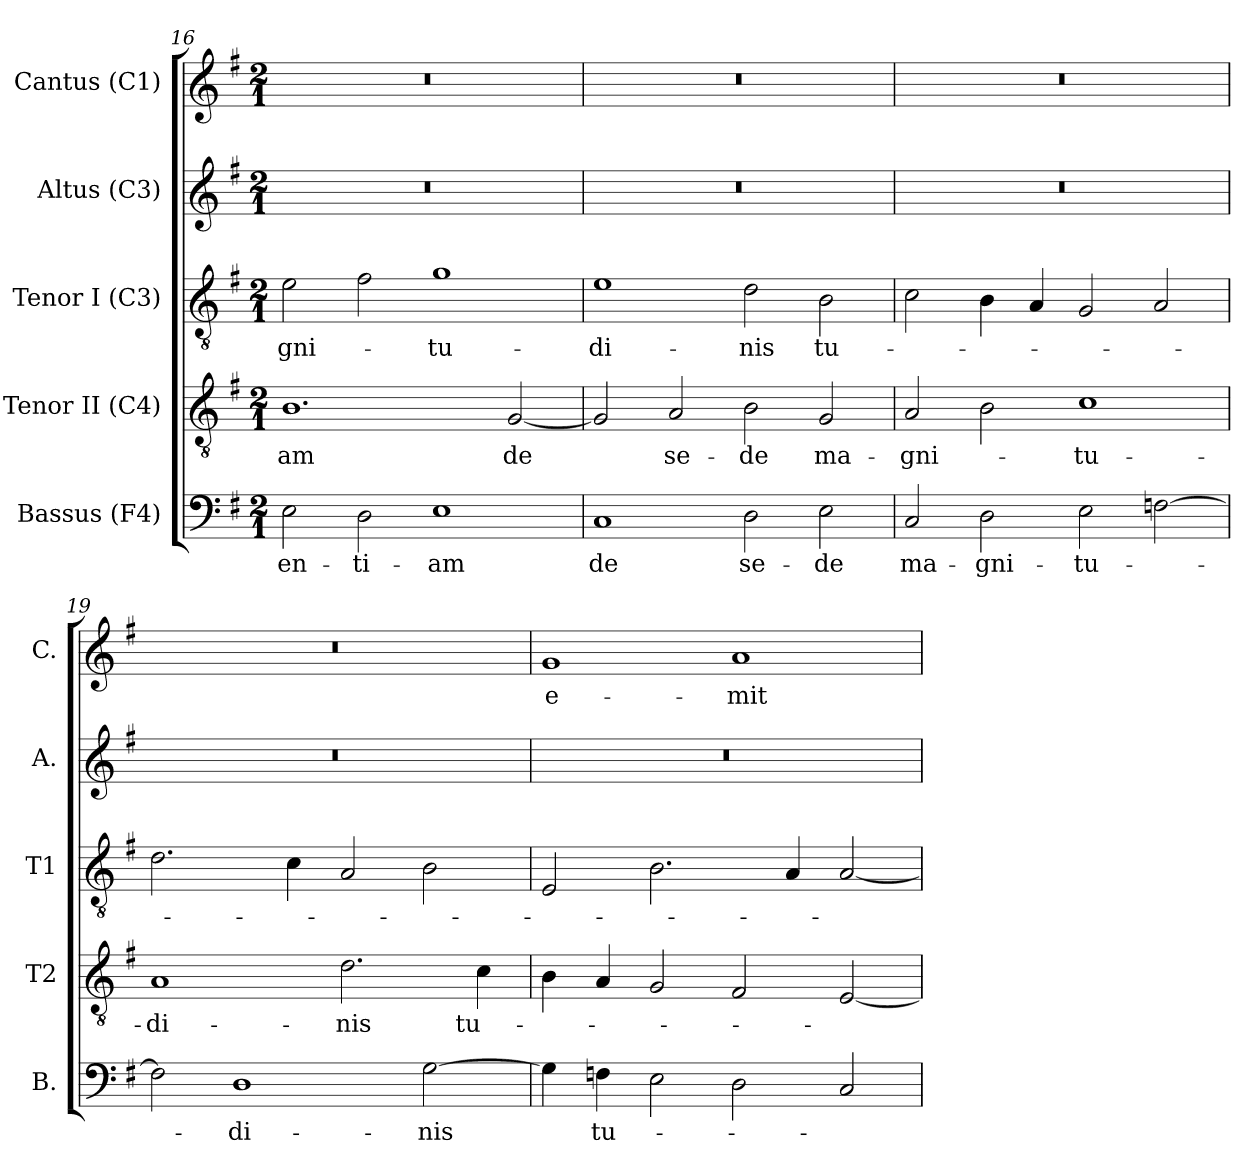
**kern	**text	**kern	**text	**kern	**text	**kern	**kern	**text
*part5	*part5	*part4	*part4	*part3	*part3	*part2	*part1	*part1
*staff5	*staff5	*staff4	*staff4	*staff3	*staff3	*staff2	*staff1	*staff1
*I"Bassus (F4)	*	*I"Tenor II (C4)	*	*I"Tenor I (C3)	*	*I"Altus (C3)	*I"Cantus (C1)	*
*I'B.	*	*I'T2	*	*I'T1	*	*I'A.	*I'C.	*
!!LO:PB:g=z
*clefF4	*	*clefGv2	*	*clefGv2	*	*clefG2	*clefG2	*
*	*	*	*	*ITrd7c12	*	*ITrd7c12	*	*
*k[f#]	*	*k[f#]	*	*k[f#]	*	*k[f#]	*k[f#]	*
*G:	*	*G:	*	*G:	*	*G:	*G:	*
*M2/1	*	*M2/1	*	*M2/1	*	*M2/1	*M2/1	*
=16	=16	=16	=16	=16	=16	=16	=16	=16
!	!LO:LY:b:color=#000000	!	!	!	!	!	!	!
!	!	!	!LO:LY:b:color=#000000	!	!	!	!	!
!	!	!	!	!	!LO:LY:b:color=#000000	!LO:N:vis=1	!LO:N:vis=1	!
2Ei\	-en-	1.Bi	-am	2Ei\	-gni-	0r	0r	.
!	!LO:LY:b:color=#000000	!	!	!	!	!	!	!
2Di\	-ti-	.	.	2F#i\	.	.	.	.
!	!LO:LY:b:color=#000000	!	!	!	!	!	!	!
!	!	!	!	!	!LO:LY:b:color=#000000	!	!	!
1Ei	-am	.	.	1Gi	-tu-	.	.	.
!	!	!	!LO:LY:b:color=#000000	!	!	!	!	!
.	.	[2Gi/	de	.	.	.	.	.
=17	=17	=17	=17	=17	=17	=17	=17	=17
!	!LO:LY:b:color=#000000	!	!	!	!	!	!	!
!	!	!	!	!	!LO:LY:b:color=#000000	!LO:N:vis=1	!LO:N:vis=1	!
1Ci	de	2Gi/]	.	1Ei	-di-	0r	0r	.
!	!	!	!LO:LY:b:color=#000000	!	!	!	!	!
.	.	2Ai/	se-	.	.	.	.	.
!	!LO:LY:b:color=#000000	!	!	!	!	!	!	!
!	!	!	!LO:LY:b:color=#000000	!	!	!	!	!
!	!	!	!	!	!LO:LY:b:color=#000000	!	!	!
2Di\	se-	2Bi\	-de	2Di\	-nis	.	.	.
!	!LO:LY:b:color=#000000	!	!	!	!	!	!	!
!	!	!	!LO:LY:b:color=#000000	!	!	!	!	!
!	!	!	!	!	!LO:LY:b:color=#000000	!	!	!
2Ei\	-de	2Gi/	ma-	2BBi\	tu-	.	.	.
=18	=18	=18	=18	=18	=18	=18	=18	=18
!	!LO:LY:b:color=#000000	!	!	!	!	!	!	!
!	!	!	!LO:LY:b:color=#000000	!	!	!LO:N:vis=1	!LO:N:vis=1	!
2Ci/	ma-	2Ai/	-gni-	2Ci\	.	0r	0r	.
!	!LO:LY:b:color=#000000	!	!	!	!	!	!	!
2Di\	-gni-	2Bi\	.	4BBi\	.	.	.	.
.	.	.	.	4AAi/	.	.	.	.
!	!LO:LY:b:color=#000000	!	!	!	!	!	!	!
!	!	!	!LO:LY:b:color=#000000	!	!	!	!	!
2Ei\	-tu-	1ci	-tu-	2GGi/	.	.	.	.
[2Fni\	.	.	.	2AAi/	.	.	.	.
=19	=19	=19	=19	=19	=19	=19	=19	=19
!	!	!	!LO:LY:b:color=#000000	!	!	!LO:N:vis=1	!LO:N:vis=1	!
2Fi\]	.	1Ai	-di-	2.Di\	.	0r	0r	.
!	!LO:LY:b:color=#000000	!	!	!	!	!	!	!
1Di	-di-	.	.	.	.	.	.	.
.	.	.	.	4Ci\	.	.	.	.
!	!	!	!LO:LY:b:color=#000000	!	!	!	!	!
.	.	2.di\	-nis	2AAi/	.	.	.	.
!	!LO:LY:b:color=#000000	!	!	!	!	!	!	!
[2Gi\	-nis	.	.	2BBi\	.	.	.	.
!	!	!	!LO:LY:b:color=#000000	!	!	!	!	!
.	.	4ci\	tu-	.	.	.	.	.
=20	=20	=20	=20	=20	=20	=20	=20	=20
!	!	!	!	!	!	!LO:N:vis=1	!	!
!	!	!	!	!	!	!	!	!LO:LY:b:color=#000000
4Gi\]	.	4Bi\	.	2EEi/	.	0r	1gi	e-
!	!LO:LY:b:color=#000000	!	!	!	!	!	!	!
4Fi\	tu-	4Ai/	.	.	.	.	.	.
2Ei\	.	2Gi/	.	2.BBi\	.	.	.	.
!	!	!	!	!	!	!	!	!LO:LY:b:color=#000000
2Di\	.	2F#i/	.	.	.	.	1ai	-mit-
.	.	.	.	4AAi/	.	.	.	.
2Ci/	.	[2Ei/	.	[2AAi/	.	.	.	.
=	=	=	=	=	=	=	=	=
*-	*-	*-	*-	*-	*-	*-	*-	*-
